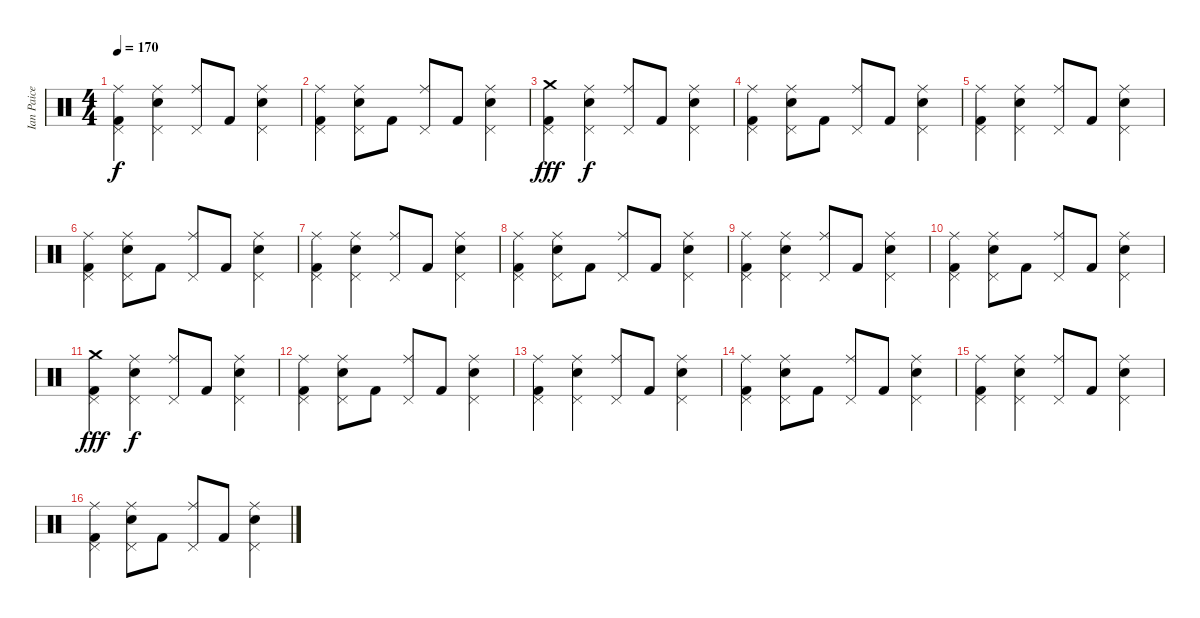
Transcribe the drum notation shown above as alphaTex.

\track ("Ian Paice" "Ian Paice") {instrument percussion}
\staff {score}
\articulation defaults
\ts (4 4)
\tempo 170
\clef neutral
\ks c
("Ride (middle)" "Pedal Hi-Hat (hit)" "Kick (hit) 2").4{dy f} ("Ride (middle)" "Pedal Hi-Hat (hit)" "Electric Snare (hit)").4 ("Ride (middle)" "Pedal Hi-Hat (hit)").8 "Kick (hit) 2".8 ("Ride (middle)" "Pedal Hi-Hat (hit)" "Electric Snare (hit)").4 |
("Ride (middle)" "Pedal Hi-Hat (hit)" "Kick (hit) 2").4 ("Ride (middle)" "Pedal Hi-Hat (hit)" "Electric Snare (hit)").8 "Kick (hit) 2".8 ("Ride (middle)" "Pedal Hi-Hat (hit)").8 "Kick (hit) 2".8 ("Ride (middle)" "Pedal Hi-Hat (hit)" "Electric Snare (hit)").4 |
("Crash medium (hit)" "Pedal Hi-Hat (hit)" "Kick (hit) 2").4{dy fff} ("Ride (middle)" "Pedal Hi-Hat (hit)" "Electric Snare (hit)").4{dy f} ("Ride (middle)" "Pedal Hi-Hat (hit)").8 "Kick (hit) 2".8 ("Ride (middle)" "Pedal Hi-Hat (hit)" "Electric Snare (hit)").4 |
("Ride (middle)" "Pedal Hi-Hat (hit)" "Kick (hit) 2").4 ("Ride (middle)" "Pedal Hi-Hat (hit)" "Electric Snare (hit)").8 "Kick (hit) 2".8 ("Ride (middle)" "Pedal Hi-Hat (hit)").8 "Kick (hit) 2".8 ("Ride (middle)" "Pedal Hi-Hat (hit)" "Electric Snare (hit)").4 |
("Ride (middle)" "Pedal Hi-Hat (hit)" "Kick (hit) 2").4 ("Ride (middle)" "Pedal Hi-Hat (hit)" "Electric Snare (hit)").4 ("Ride (middle)" "Pedal Hi-Hat (hit)").8 "Kick (hit) 2".8 ("Ride (middle)" "Pedal Hi-Hat (hit)" "Electric Snare (hit)").4 |
("Ride (middle)" "Pedal Hi-Hat (hit)" "Kick (hit) 2").4 ("Ride (middle)" "Pedal Hi-Hat (hit)" "Electric Snare (hit)").8 "Kick (hit) 2".8 ("Ride (middle)" "Pedal Hi-Hat (hit)").8 "Kick (hit) 2".8 ("Ride (middle)" "Pedal Hi-Hat (hit)" "Electric Snare (hit)").4 |
("Ride (middle)" "Pedal Hi-Hat (hit)" "Kick (hit) 2").4 ("Ride (middle)" "Pedal Hi-Hat (hit)" "Electric Snare (hit)").4 ("Ride (middle)" "Pedal Hi-Hat (hit)").8 "Kick (hit) 2".8 ("Ride (middle)" "Pedal Hi-Hat (hit)" "Electric Snare (hit)").4 |
("Ride (middle)" "Pedal Hi-Hat (hit)" "Kick (hit) 2").4 ("Ride (middle)" "Pedal Hi-Hat (hit)" "Electric Snare (hit)").8 "Kick (hit) 2".8 ("Ride (middle)" "Pedal Hi-Hat (hit)").8 "Kick (hit) 2".8 ("Ride (middle)" "Pedal Hi-Hat (hit)" "Electric Snare (hit)").4 |
("Ride (middle)" "Pedal Hi-Hat (hit)" "Kick (hit) 2").4 ("Ride (middle)" "Pedal Hi-Hat (hit)" "Electric Snare (hit)").4 ("Ride (middle)" "Pedal Hi-Hat (hit)").8 "Kick (hit) 2".8 ("Ride (middle)" "Pedal Hi-Hat (hit)" "Electric Snare (hit)").4 |
("Ride (middle)" "Pedal Hi-Hat (hit)" "Kick (hit) 2").4 ("Ride (middle)" "Pedal Hi-Hat (hit)" "Electric Snare (hit)").8 "Kick (hit) 2".8 ("Ride (middle)" "Pedal Hi-Hat (hit)").8 "Kick (hit) 2".8 ("Ride (middle)" "Pedal Hi-Hat (hit)" "Electric Snare (hit)").4 |
("Crash medium (hit)" "Pedal Hi-Hat (hit)" "Kick (hit) 2").4{dy fff} ("Ride (middle)" "Pedal Hi-Hat (hit)" "Electric Snare (hit)").4{dy f} ("Ride (middle)" "Pedal Hi-Hat (hit)").8 "Kick (hit) 2".8 ("Ride (middle)" "Pedal Hi-Hat (hit)" "Electric Snare (hit)").4 |
("Ride (middle)" "Pedal Hi-Hat (hit)" "Kick (hit) 2").4 ("Ride (middle)" "Pedal Hi-Hat (hit)" "Electric Snare (hit)").8 "Kick (hit) 2".8 ("Ride (middle)" "Pedal Hi-Hat (hit)").8 "Kick (hit) 2".8 ("Ride (middle)" "Pedal Hi-Hat (hit)" "Electric Snare (hit)").4 |
("Ride (middle)" "Pedal Hi-Hat (hit)" "Kick (hit) 2").4 ("Ride (middle)" "Pedal Hi-Hat (hit)" "Electric Snare (hit)").4 ("Ride (middle)" "Pedal Hi-Hat (hit)").8 "Kick (hit) 2".8 ("Ride (middle)" "Pedal Hi-Hat (hit)" "Electric Snare (hit)").4 |
("Ride (middle)" "Pedal Hi-Hat (hit)" "Kick (hit) 2").4 ("Ride (middle)" "Pedal Hi-Hat (hit)" "Electric Snare (hit)").8 "Kick (hit) 2".8 ("Ride (middle)" "Pedal Hi-Hat (hit)").8 "Kick (hit) 2".8 ("Ride (middle)" "Pedal Hi-Hat (hit)" "Electric Snare (hit)").4 |
("Ride (middle)" "Pedal Hi-Hat (hit)" "Kick (hit) 2").4 ("Ride (middle)" "Pedal Hi-Hat (hit)" "Electric Snare (hit)").4 ("Ride (middle)" "Pedal Hi-Hat (hit)").8 "Kick (hit) 2".8 ("Ride (middle)" "Pedal Hi-Hat (hit)" "Electric Snare (hit)").4 |
("Ride (middle)" "Pedal Hi-Hat (hit)" "Kick (hit) 2").4 ("Ride (middle)" "Pedal Hi-Hat (hit)" "Electric Snare (hit)").8 "Kick (hit) 2".8 ("Ride (middle)" "Pedal Hi-Hat (hit)").8 "Kick (hit) 2".8 ("Ride (middle)" "Pedal Hi-Hat (hit)" "Electric Snare (hit)").4
